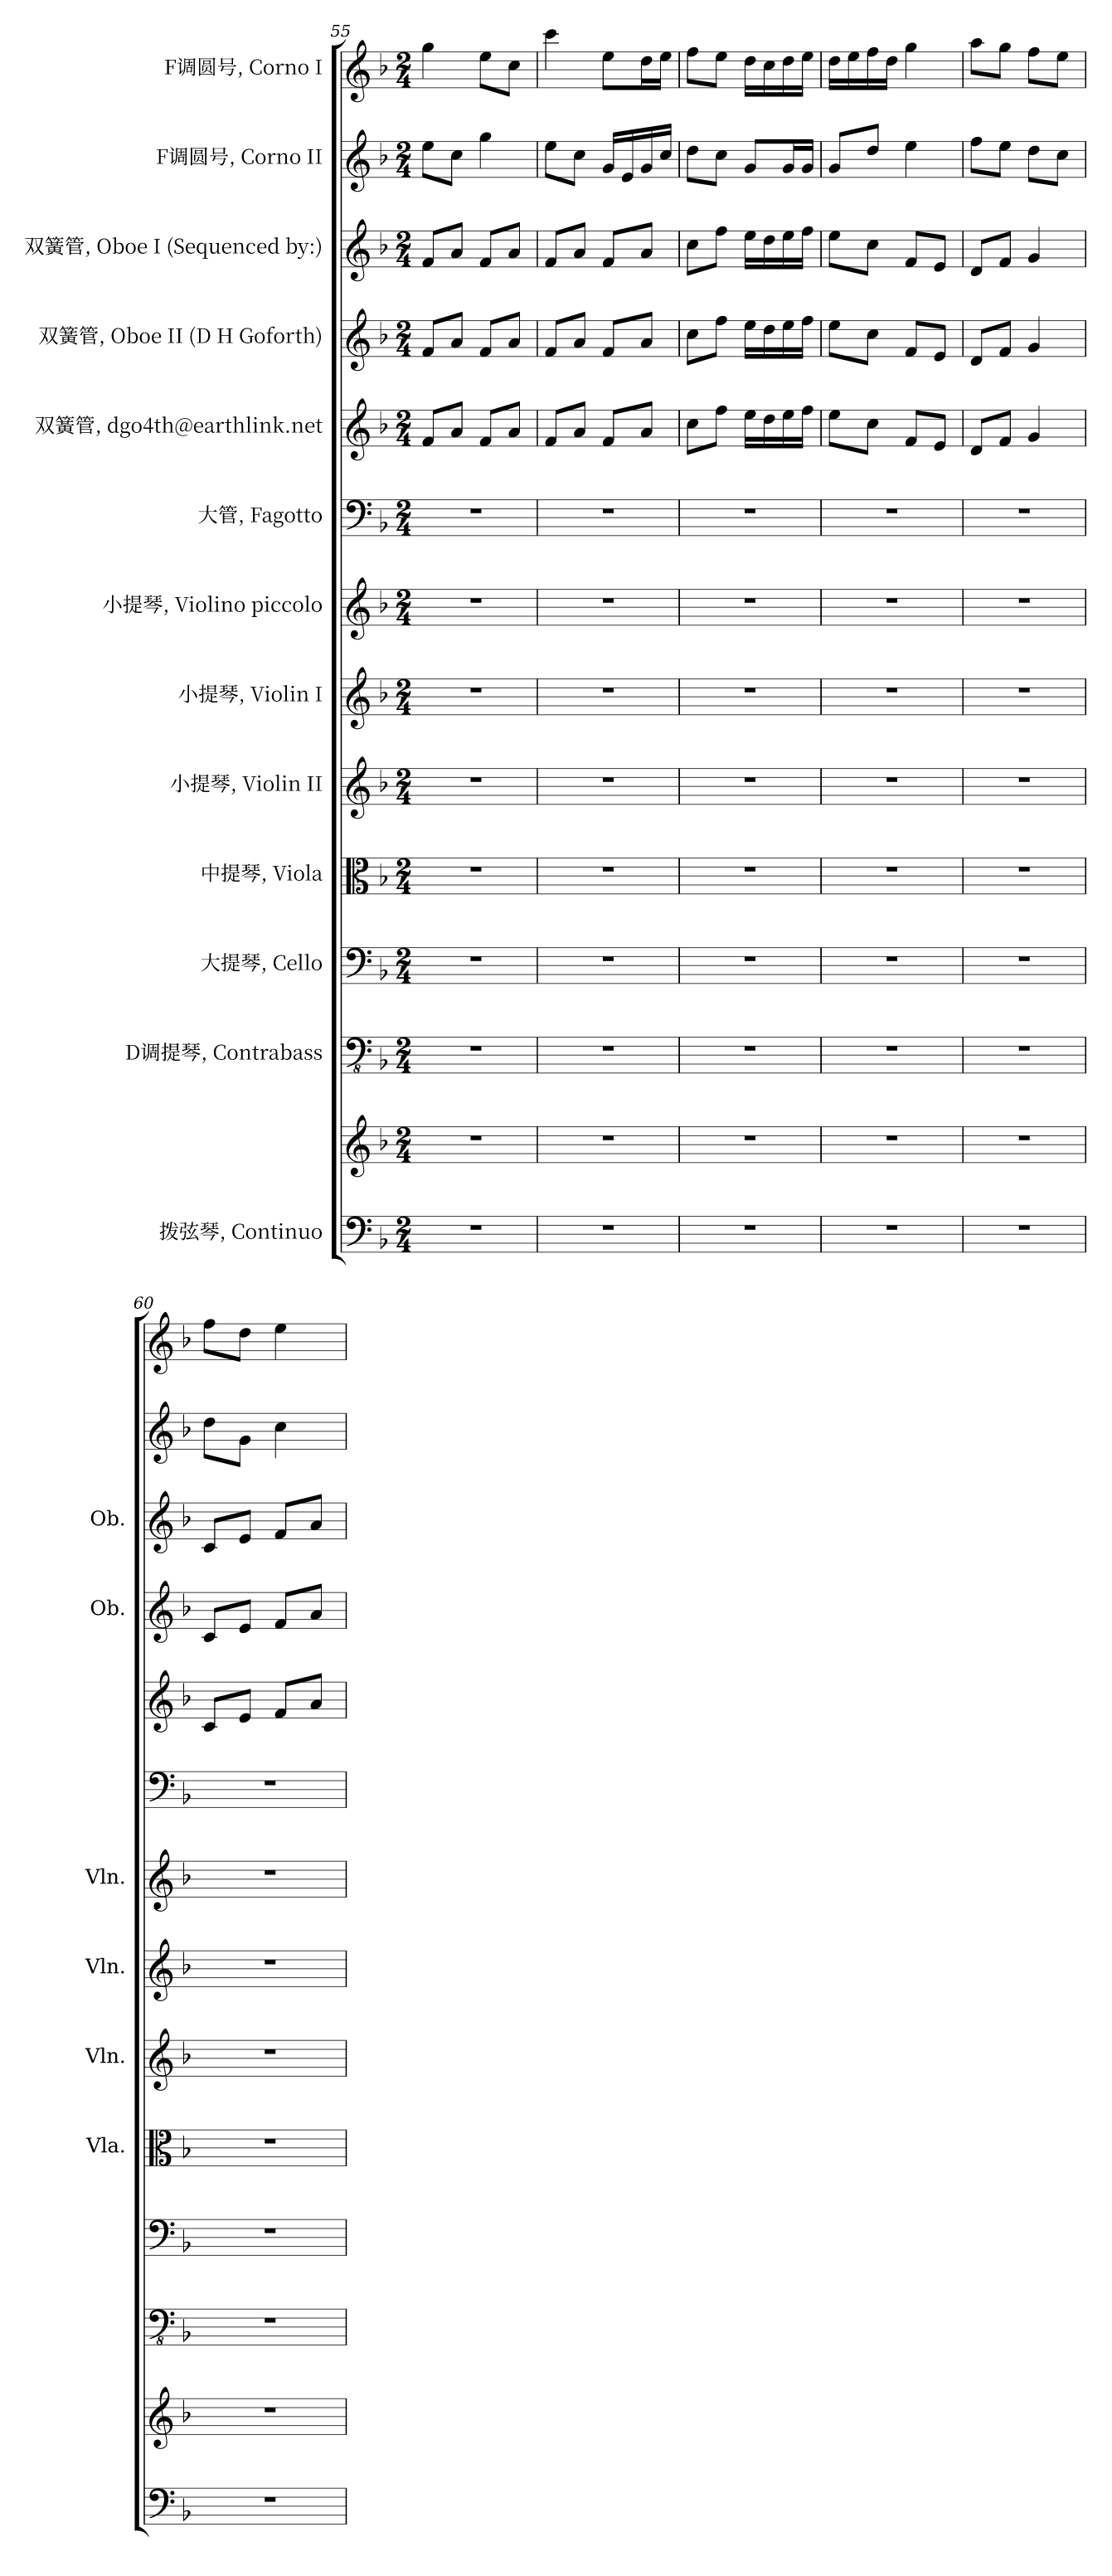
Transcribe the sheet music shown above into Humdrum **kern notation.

**kern	**kern	**kern	**kern	**kern	**kern	**kern	**kern	**kern	**kern	**kern	**kern	**kern	**kern
*part13	*part13	*part12	*part11	*part10	*part9	*part8	*part7	*part6	*part5	*part4	*part3	*part2	*part1
*staff14	*staff13	*staff12	*staff11	*staff10	*staff9	*staff8	*staff7	*staff6	*staff5	*staff4	*staff3	*staff2	*staff1
*I"拨弦琴, Continuo	*	*I"D调提琴, Contrabass	*I"大提琴, Cello	*I"中提琴, Viola	*I"小提琴, Violin II	*I"小提琴, Violin I	*I"小提琴, Violino piccolo	*I"大管, Fagotto	*I"双簧管, dgo4th@earthlink.net	*I"双簧管, Oboe II (D H Goforth)	*I"双簧管, Oboe I (Sequenced by:)	*I"F调圆号, Corno II	*I"F调圆号, Corno I
*	*	*	*	*I'Vla.	*I'Vln.	*I'Vln.	*I'Vln.	*	*	*I'Ob.	*I'Ob.	*	*
*clefF4	*clefG2	*clefFv4	*clefF4	*clefC3	*clefG2	*clefG2	*clefG2	*clefF4	*clefG2	*clefG2	*clefG2	*clefG2	*clefG2
*	*	*ITrd7c12	*	*	*	*	*	*	*	*	*	*ITrd4c7	*ITrd4c7
*k[b-]	*k[b-]	*k[b-]	*k[b-]	*k[b-]	*k[b-]	*k[b-]	*k[b-]	*k[b-]	*k[b-]	*k[b-]	*k[b-]	*k[b-e-]	*k[b-e-]
*M2/4	*M2/4	*M2/4	*M2/4	*M2/4	*M2/4	*M2/4	*M2/4	*M2/4	*M2/4	*M2/4	*M2/4	*M2/4	*M2/4
=55	=55	=55	=55	=55	=55	=55	=55	=55	=55	=55	=55	=55	=55
2r	2r	2r	2r	2r	2r	2r	2r	2r	8f/L	8f/L	8f/L	8a\L	4cc\
.	.	.	.	.	.	.	.	.	8a/J	8a/J	8a/J	8f\J	.
.	.	.	.	.	.	.	.	.	8f/L	8f/L	8f/L	4cc\	8a\L
.	.	.	.	.	.	.	.	.	8a/J	8a/J	8a/J	.	8f\J
=56	=56	=56	=56	=56	=56	=56	=56	=56	=56	=56	=56	=56	=56
2r	2r	2r	2r	2r	2r	2r	2r	2r	8f/L	8f/L	8f/L	8a\L	4ff\
.	.	.	.	.	.	.	.	.	8a/J	8a/J	8a/J	8f\J	.
.	.	.	.	.	.	.	.	.	8f/L	8f/L	8f/L	16c/LL	8a\L
.	.	.	.	.	.	.	.	.	.	.	.	16A/	.
.	.	.	.	.	.	.	.	.	8a/J	8a/J	8a/J	16c/	16g\L
.	.	.	.	.	.	.	.	.	.	.	.	16f/JJ	16a\JJ
!!LO:PB:g=z
=57	=57	=57	=57	=57	=57	=57	=57	=57	=57	=57	=57	=57	=57
2r	2r	2r	2r	2r	2r	2r	2r	2r	8cc\L	8cc\L	8cc\L	8g\L	8b-\L
.	.	.	.	.	.	.	.	.	8ff\J	8ff\J	8ff\J	8f\J	8a\J
.	.	.	.	.	.	.	.	.	16ee\LL	16ee\LL	16ee\LL	8c/L	16g\LL
.	.	.	.	.	.	.	.	.	16dd\	16dd\	16dd\	.	16f\
.	.	.	.	.	.	.	.	.	16ee\	16ee\	16ee\	16c/L	16g\
.	.	.	.	.	.	.	.	.	16ff\JJ	16ff\JJ	16ff\JJ	16c/JJ	16a\JJ
=58	=58	=58	=58	=58	=58	=58	=58	=58	=58	=58	=58	=58	=58
2r	2r	2r	2r	2r	2r	2r	2r	2r	8ee\L	8ee\L	8ee\L	8c/L	16g\LL
.	.	.	.	.	.	.	.	.	.	.	.	.	16a\
.	.	.	.	.	.	.	.	.	8cc\J	8cc\J	8cc\J	8g/J	16b-\
.	.	.	.	.	.	.	.	.	.	.	.	.	16g\JJ
.	.	.	.	.	.	.	.	.	8f/L	8f/L	8f/L	4a\	4cc\
.	.	.	.	.	.	.	.	.	8e/J	8e/J	8e/J	.	.
=59	=59	=59	=59	=59	=59	=59	=59	=59	=59	=59	=59	=59	=59
2r	2r	2r	2r	2r	2r	2r	2r	2r	8d/L	8d/L	8d/L	8b-\L	8dd\L
.	.	.	.	.	.	.	.	.	8f/J	8f/J	8f/J	8a\J	8cc\J
.	.	.	.	.	.	.	.	.	4g/	4g/	4g/	8g\L	8b-\L
.	.	.	.	.	.	.	.	.	.	.	.	8f\J	8a\J
=60	=60	=60	=60	=60	=60	=60	=60	=60	=60	=60	=60	=60	=60
2r	2r	2r	2r	2r	2r	2r	2r	2r	8c/L	8c/L	8c/L	8g\L	8b-\L
.	.	.	.	.	.	.	.	.	8e/J	8e/J	8e/J	8c\J	8g\J
.	.	.	.	.	.	.	.	.	8f/L	8f/L	8f/L	4f\	4a\
.	.	.	.	.	.	.	.	.	8a/J	8a/J	8a/J	.	.
=	=	=	=	=	=	=	=	=	=	=	=	=	=
*-	*-	*-	*-	*-	*-	*-	*-	*-	*-	*-	*-	*-	*-
